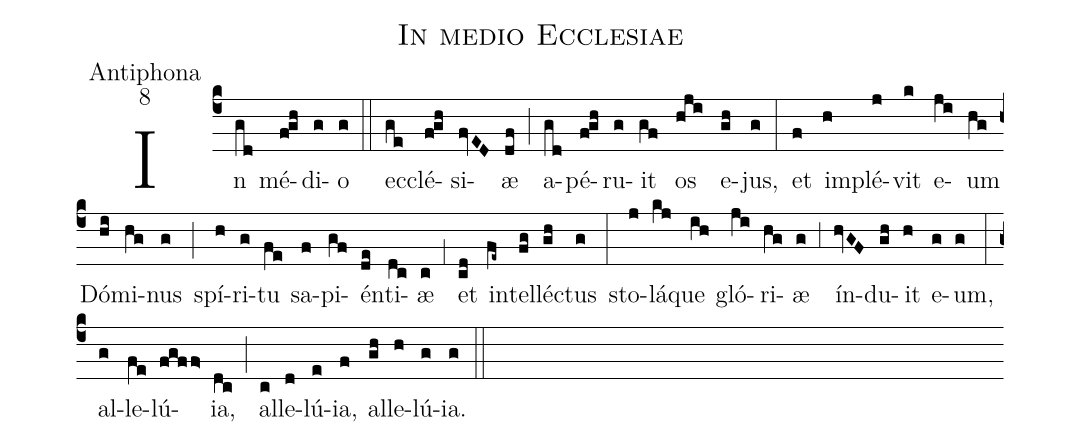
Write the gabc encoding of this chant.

name:In medio Ecclesiae;
office-part:Antiphona;
mode:8;
%%
(c4) In(gd) mé(f!gh)di(g)o(g) (::)
ec(ge)clé(f!gh)si(fvED)æ(df) (;) a(gd)pé(f!gh)ru(g)it(gf) os(hji) e(gh)jus,(g) (:)
et(f) im(h)plé(j)vit(k) e(ji)um(hg) Dó(hi)mi(hg)nus(g) (;) spí(h)ri(g)tu(fe) sa(f)pi(gf)én(de)ti(dc)æ(c) (,1) et(cd) in(fe~)tel(fg)lé(gh)ctus(g) (:)
sto(j)lá(kj)que(ih) gló(ji)ri(hg)æ(g) (,3) ín(hvGF)du(gh)it(h) e(g)um,(g) (:)
al(g)le(fe)lú(fgff>)ia,(dc) (;) al(c)le(d)lú(e)ia,(f) al(gh)le(h)lú(g)ia.(g) (::)
